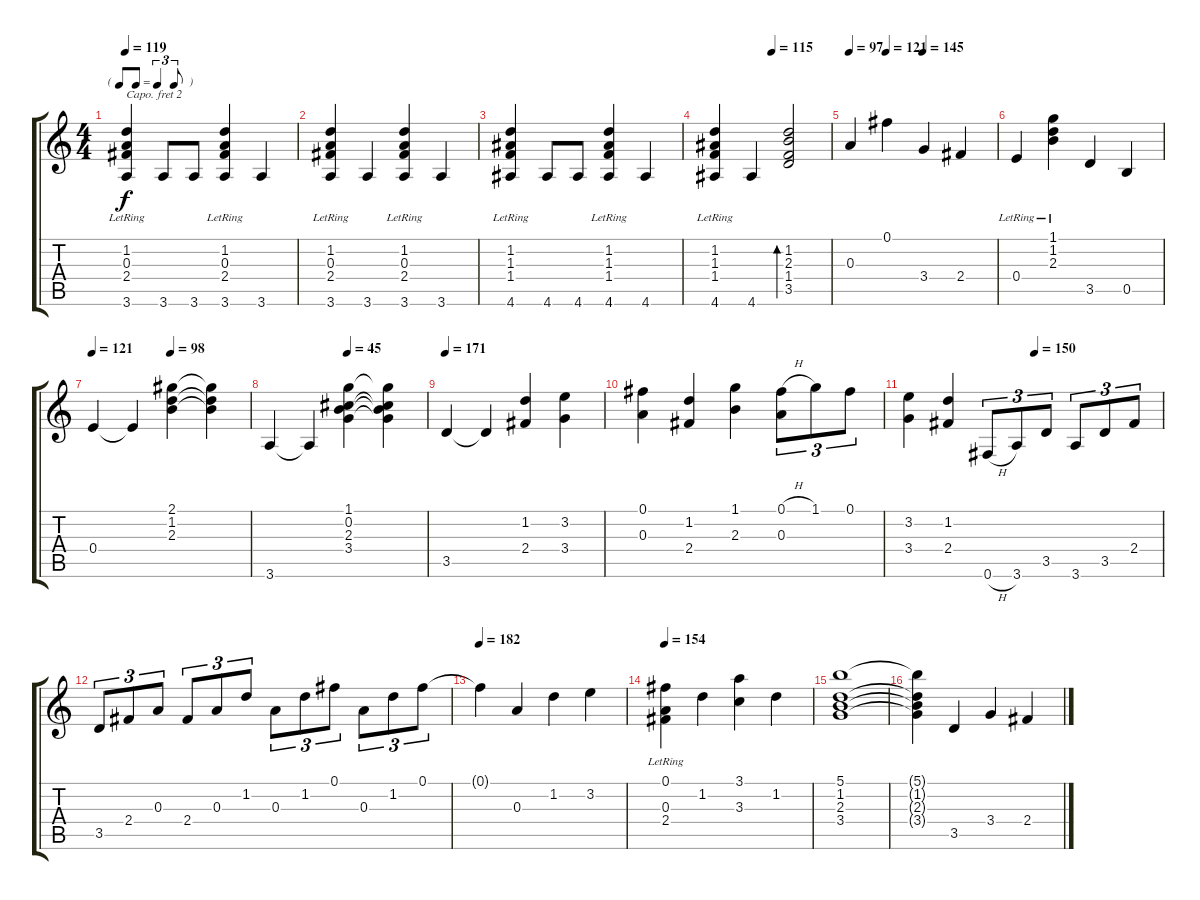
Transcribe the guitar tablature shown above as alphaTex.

\track "" {instrument acousticguitarnylon}
\staff {score tabs}
\capo 2
\tuning (E4 B3 G3 D3 A2 E2) {hide}
\ts (4 4)
\tf triplet8th
\tempo 119
\clef g2
\ks c
(1.2{lr} 0.3{lr} 2.4{lr} 3.6).4{dy f} 3.6.8 3.6.8 (1.2{lr} 0.3{lr} 2.4{lr} 3.6).4 3.6.4 |
(1.2{lr} 0.3{lr} 2.4{lr} 3.6).4 3.6.4 (1.2{lr} 0.3{lr} 2.4{lr} 3.6).4 3.6.4 |
(1.2{lr} 1.3{lr} 1.4{lr} 4.6).4 4.6.8 4.6.8 (1.2{lr} 1.3{lr} 1.4{lr} 4.6).4 4.6.4 |
\tempo (115 0.5)
(1.2{lr} 1.3{lr} 1.4{lr} 4.6).4 4.6.4 (1.2 2.3 1.4 3.5).2{bd 240} |
\tempo 97
\tempo (121 0.25)
\tempo (145 0.5)
0.3.4 0.1.4 3.4.4 2.4.4 |
0.4{lr}.4 (1.1{lr} 1.2{lr} 2.3{lr}).4 3.5.4 0.5.4 |
\tempo 121
\tempo (98 0.5)
0.4.4 0.4{t}.4 (2.1 1.2 2.3).4 (2.1{t} 1.2{t} 2.3{t}).4 |
\tempo (45 0.5)
3.6.4 3.6{t}.4 (1.1 0.2 2.3 3.4).4 (1.1{t} 0.2{t} 2.3{t} 3.4{t}).4 |
\tempo 171
3.5.4 3.5{t}.4 (1.2 2.4).4 (3.2 3.4).4 |
(0.1 0.3).4 (1.2 2.4).4 (1.1 2.3).4 (0.1{h} 0.3).8{tu (3 2)} 1.1.8{tu (3 2)} 0.1.8{tu (3 2)} |
\tempo (150 0.5)
(3.2 3.4).4 (1.2 2.4).4 0.6{h}.8{tu (3 2)} 3.6.8{tu (3 2)} 3.5.8{tu (3 2)} 3.6.8{tu (3 2)} 3.5.8{tu (3 2)} 2.4.8{tu (3 2)} |
3.5.8{tu (3 2)} 2.4.8{tu (3 2)} 0.3.8{tu (3 2)} 2.4.8{tu (3 2)} 0.3.8{tu (3 2)} 1.2.8{tu (3 2)} 0.3.8{tu (3 2)} 1.2.8{tu (3 2)} 0.1.8{tu (3 2)} 0.3.8{tu (3 2)} 1.2.8{tu (3 2)} 0.1.8{tu (3 2)} |
\tempo 182
0.1{t}.4 0.3.4 1.2.4 3.2.4 |
\tempo 154
(0.1 0.3{lr} 2.4{lr}).4 1.2.4 (3.1 3.3).4 1.2.4 |
(5.1 1.2 2.3 3.4).1 |
(5.1{t} 1.2{t} 2.3{t} 3.4{t}).4 3.5.4 3.4.4 2.4.4
